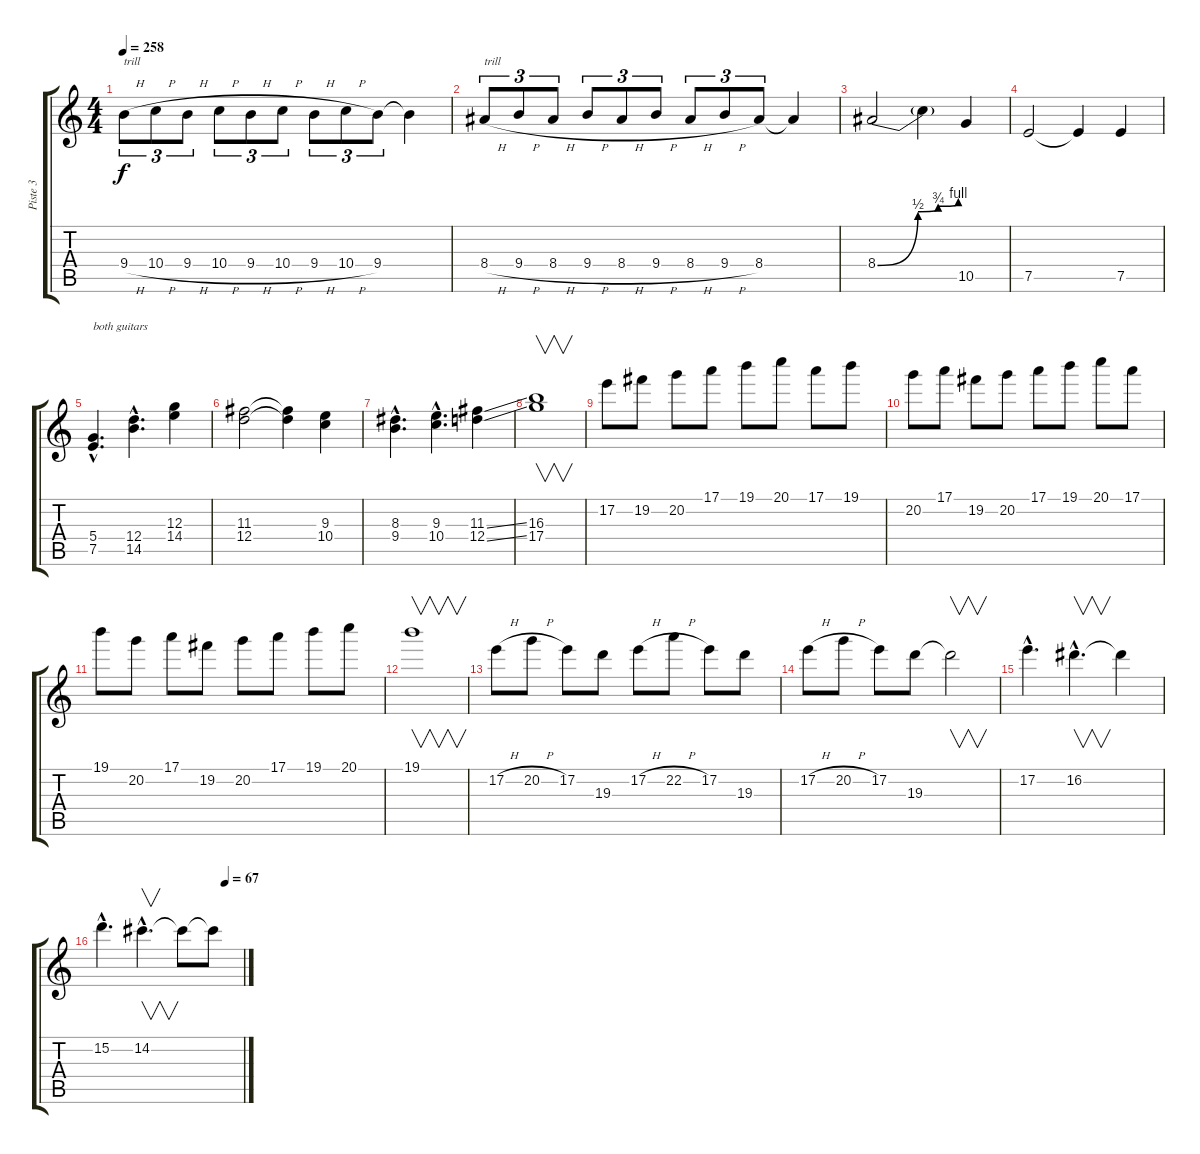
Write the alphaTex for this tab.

\track ("Piste 3" "Piste 3") {instrument overdrivenguitar}
\staff {score tabs}
\tuning (E4 B3 G3 D3 A2 E2) {hide}
\ts (4 4)
\tempo 258
\clef g2
\ks c
9.4{h}.8{tu (3 2) txt "trill" dy f} 10.4{h}.8{tu (3 2)} 9.4{h}.8{tu (3 2)} 10.4{h}.8{tu (3 2)} 9.4{h}.8{tu (3 2)} 10.4{h}.8{tu (3 2)} 9.4{h}.8{tu (3 2)} 10.4{h}.8{tu (3 2)} 9.4.8{tu (3 2)} 9.4{t}.4 |
8.4{h}.8{tu (3 2) txt "trill"} 9.4{h}.8{tu (3 2)} 8.4{h}.8{tu (3 2)} 9.4{h}.8{tu (3 2)} 8.4{h}.8{tu (3 2)} 9.4{h}.8{tu (3 2)} 8.4{h}.8{tu (3 2)} 9.4{h}.8{tu (3 2)} 8.4.8{tu (3 2)} 8.4{t}.4 |
8.4{be (custom 0 0 30 2 45 3 60 4)}.2 8.4{t}.4 10.5.4 |
7.5.2 7.5{t}.4 7.5.4 |
(5.4{hac} 7.5{hac}).4{d txt "both guitars"} (12.4{hac} 14.5{hac}).4{d} (12.3 14.4).4 |
(11.3 12.4).2 (11.3{t} 12.4{t}).4 (9.3 10.4).4 |
(8.3{hac} 9.4{hac}).4{d} (9.3{hac} 10.4{hac}).4{d} (11.3{ss} 12.4{ss}).4 |
(16.3 17.4).1{v} |
17.2.8 19.2.8 20.2.8 17.1.8 19.1.8 20.1.8 17.1.8 19.1.8 |
20.2.8 17.1.8 19.2.8 20.2.8 17.1.8 19.1.8 20.1.8 17.1.8 |
19.1.8 20.2.8 17.1.8 19.2.8 20.2.8 17.1.8 19.1.8 20.1.8 |
19.1.1{v} |
17.2{h}.8 20.2{h}.8 17.2.8 19.3.8 17.2{h}.8 22.2{h}.8 17.2.8 19.3.8 |
17.2{h}.8 20.2{h}.8 17.2.8 19.3.8 19.3{t}.2{v} |
17.2{hac}.4{d} 16.2{hac}.4{v d} 16.2{t}.4 |
\tempo (67 0.875)
15.2{hac}.4{d} 14.2{hac}.4{v d} 14.2{t}.8 14.2{t}.8
